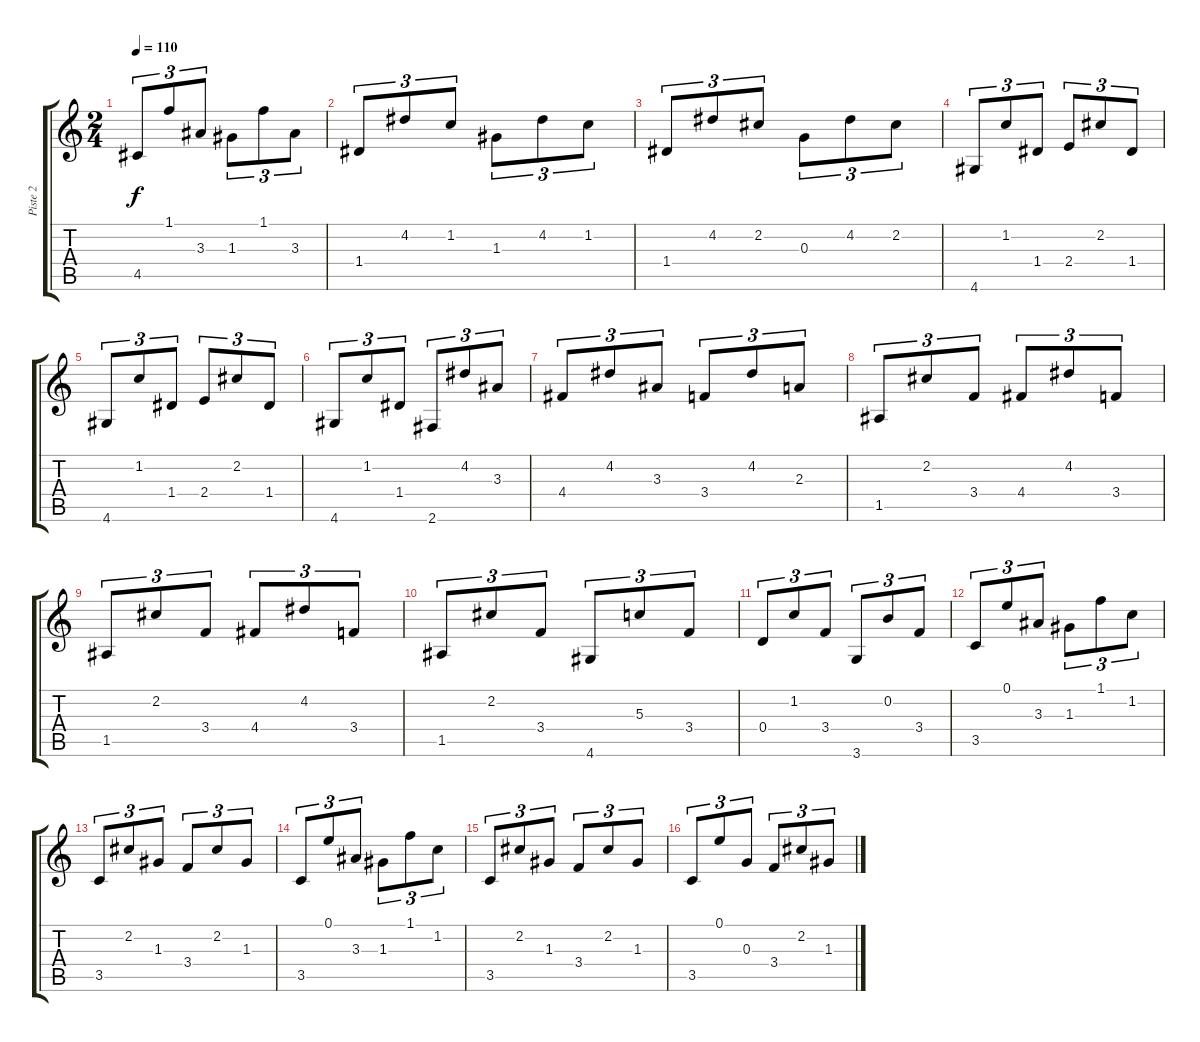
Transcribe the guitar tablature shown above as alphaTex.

\track ("Piste 2" "Piste 2") {instrument acousticbass}
\staff {score tabs}
\tuning (E4 B3 G3 D3 A2 E2) {hide}
\ts (2 4)
\tempo 110
\clef g2
\ks c
4.5.8{tu (3 2) dy f} 1.1.8{tu (3 2)} 3.3.8{tu (3 2)} 1.3.8{tu (3 2)} 1.1.8{tu (3 2)} 3.3.8{tu (3 2)} |
1.4.8{tu (3 2)} 4.2.8{tu (3 2)} 1.2.8{tu (3 2)} 1.3.8{tu (3 2)} 4.2.8{tu (3 2)} 1.2.8{tu (3 2)} |
1.4.8{tu (3 2)} 4.2.8{tu (3 2)} 2.2.8{tu (3 2)} 0.3.8{tu (3 2)} 4.2.8{tu (3 2)} 2.2.8{tu (3 2)} |
4.6.8{tu (3 2)} 1.2.8{tu (3 2)} 1.4.8{tu (3 2)} 2.4.8{tu (3 2)} 2.2.8{tu (3 2)} 1.4.8{tu (3 2)} |
4.6.8{tu (3 2)} 1.2.8{tu (3 2)} 1.4.8{tu (3 2)} 2.4.8{tu (3 2)} 2.2.8{tu (3 2)} 1.4.8{tu (3 2)} |
4.6.8{tu (3 2)} 1.2.8{tu (3 2)} 1.4.8{tu (3 2)} 2.6.8{tu (3 2)} 4.2.8{tu (3 2)} 3.3.8{tu (3 2)} |
4.4.8{tu (3 2)} 4.2.8{tu (3 2)} 3.3.8{tu (3 2)} 3.4.8{tu (3 2)} 4.2.8{tu (3 2)} 2.3.8{tu (3 2)} |
1.5.8{tu (3 2)} 2.2.8{tu (3 2)} 3.4.8{tu (3 2)} 4.4.8{tu (3 2)} 4.2.8{tu (3 2)} 3.4.8{tu (3 2)} |
1.5.8{tu (3 2)} 2.2.8{tu (3 2)} 3.4.8{tu (3 2)} 4.4.8{tu (3 2)} 4.2.8{tu (3 2)} 3.4.8{tu (3 2)} |
1.5.8{tu (3 2)} 2.2.8{tu (3 2)} 3.4.8{tu (3 2)} 4.6.8{tu (3 2)} 5.3.8{tu (3 2)} 3.4.8{tu (3 2)} |
0.4.8{tu (3 2)} 1.2.8{tu (3 2)} 3.4.8{tu (3 2)} 3.6.8{tu (3 2)} 0.2.8{tu (3 2)} 3.4.8{tu (3 2)} |
3.5.8{tu (3 2)} 0.1.8{tu (3 2)} 3.3.8{tu (3 2)} 1.3.8{tu (3 2)} 1.1.8{tu (3 2)} 1.2.8{tu (3 2)} |
3.5.8{tu (3 2)} 2.2.8{tu (3 2)} 1.3.8{tu (3 2)} 3.4.8{tu (3 2)} 2.2.8{tu (3 2)} 1.3.8{tu (3 2)} |
3.5.8{tu (3 2)} 0.1.8{tu (3 2)} 3.3.8{tu (3 2)} 1.3.8{tu (3 2)} 1.1.8{tu (3 2)} 1.2.8{tu (3 2)} |
3.5.8{tu (3 2)} 2.2.8{tu (3 2)} 1.3.8{tu (3 2)} 3.4.8{tu (3 2)} 2.2.8{tu (3 2)} 1.3.8{tu (3 2)} |
3.5.8{tu (3 2)} 0.1.8{tu (3 2)} 0.3.8{tu (3 2)} 3.4.8{tu (3 2)} 2.2.8{tu (3 2)} 1.3.8{tu (3 2)}
